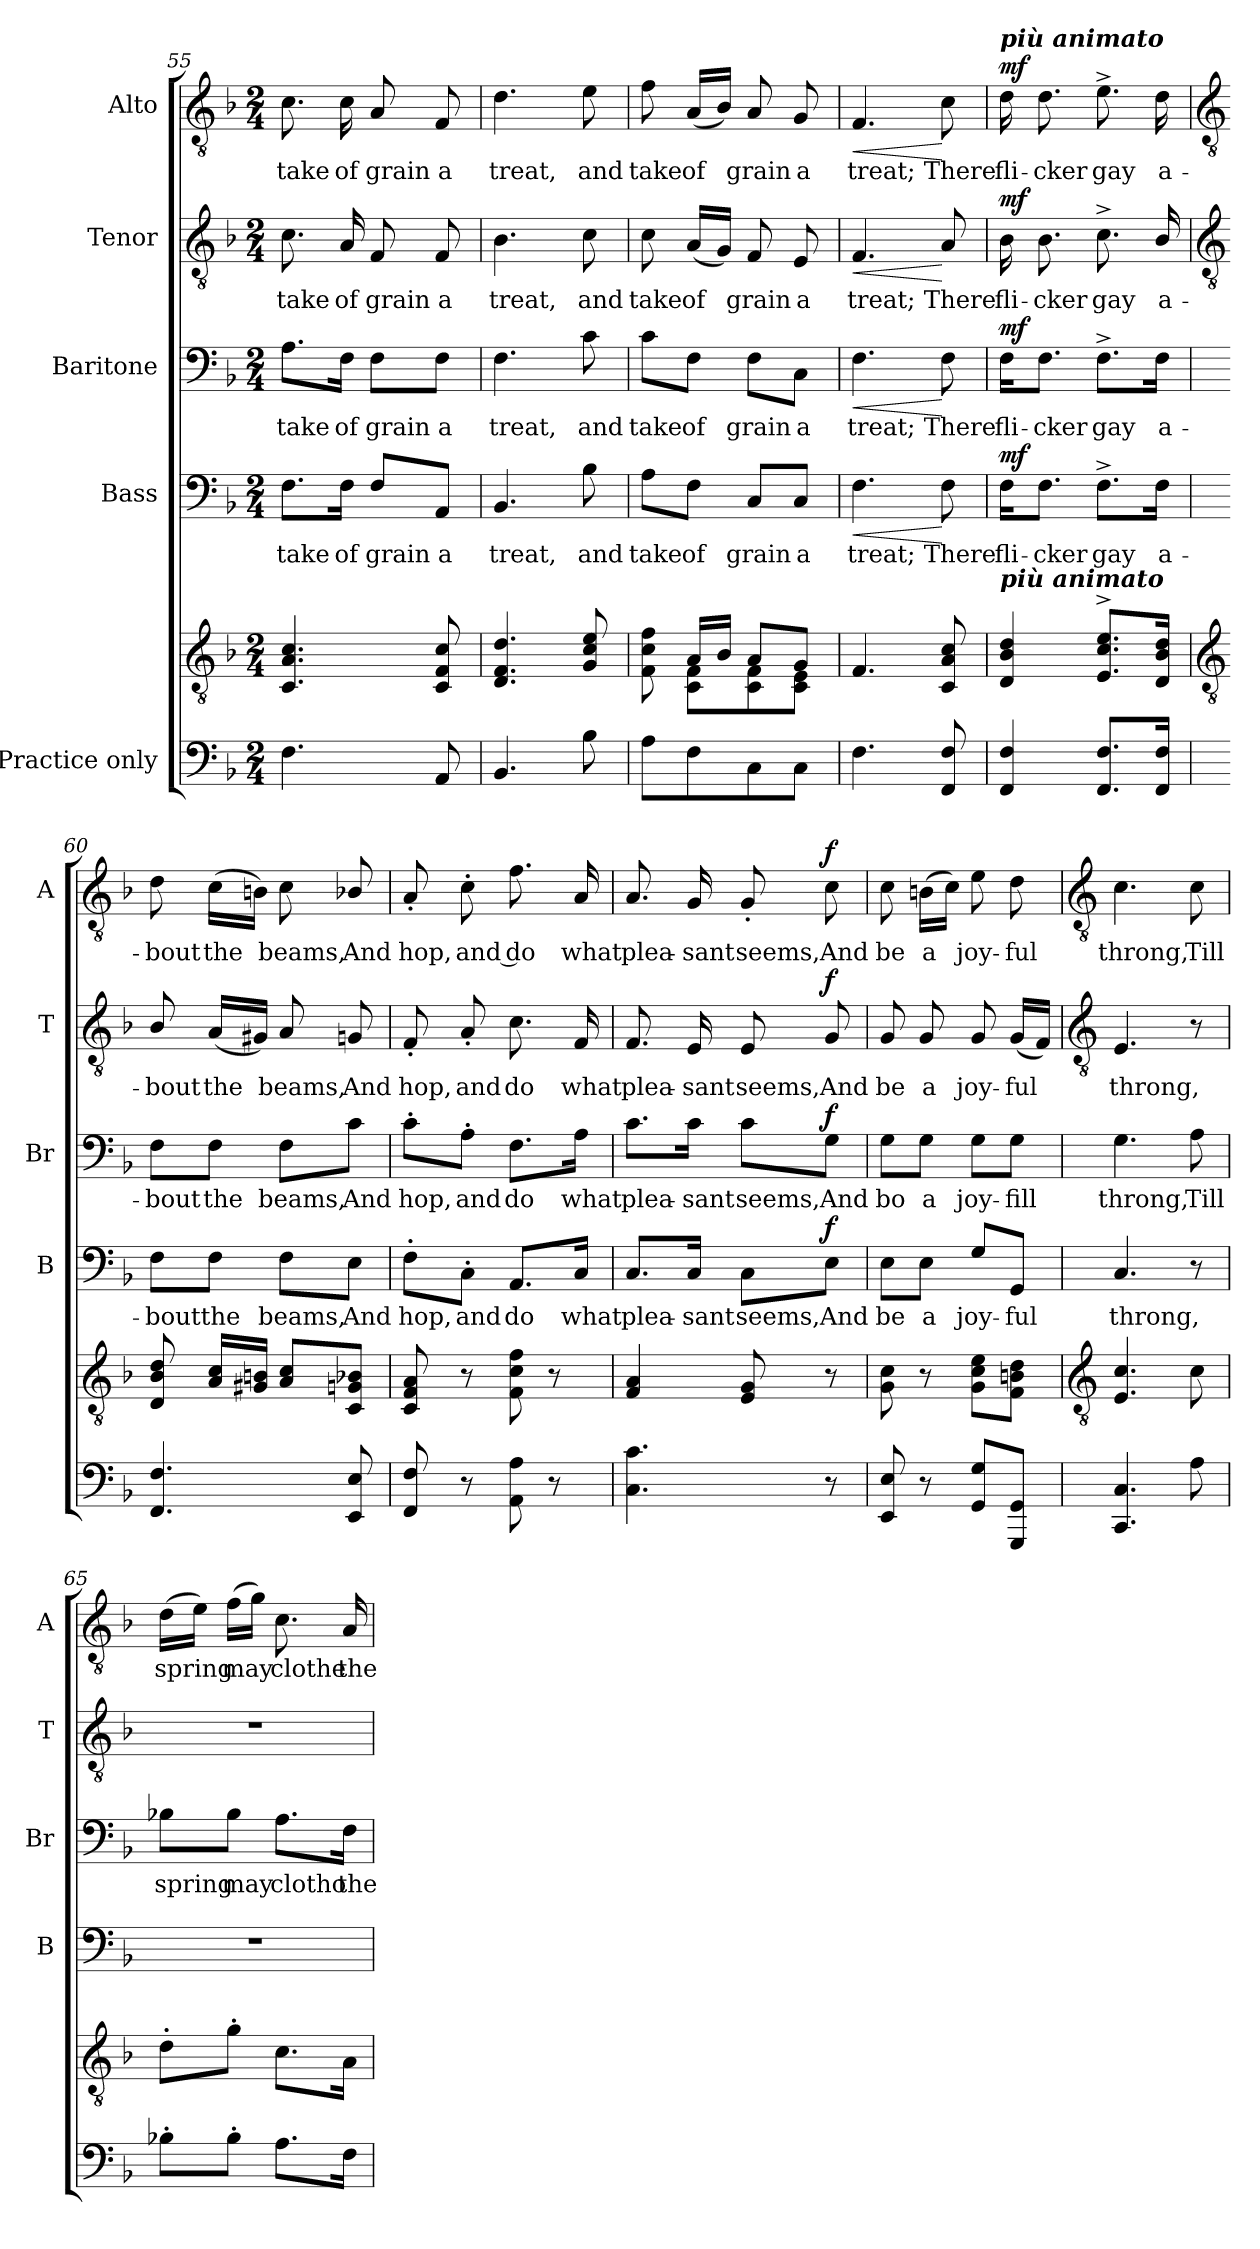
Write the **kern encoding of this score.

**kern	**kern	**dynam	**kern	**text	**dynam	**kern	**text	**dynam	**kern	**text	**dynam	**kern	**text	**dynam
*part5	*part5	*part5	*part4	*part4	*part4	*part3	*part3	*part3	*part2	*part2	*part2	*part1	*part1	*part1
*staff6	*staff5	*staff5/6	*staff4	*staff4	*staff4	*staff3	*staff3	*staff3	*staff2	*staff2	*staff2	*staff1	*staff1	*staff1
*I"Practice only	*	*	*I"Bass	*	*	*I"Baritone	*	*	*I"Tenor	*	*	*I"Alto	*	*
*	*	*	*I'B	*	*	*I'Br	*	*	*I'T	*	*	*I'A	*	*
*clefF4	*clefGv2	*	*clefF4	*	*	*clefF4	*	*	*clefGv2	*	*	*clefGv2	*	*
*k[b-]	*k[b-]	*	*k[b-]	*	*	*k[b-]	*	*	*k[b-]	*	*	*k[b-]	*	*
*F:	*F:	*	*F:	*	*	*F:	*	*	*F:	*	*	*F:	*	*
*M2/4	*M2/4	*	*M2/4	*	*	*M2/4	*	*	*M2/4	*	*	*M2/4	*	*
=55	=55	=55	=55	=55	=55	=55	=55	=55	=55	=55	=55	=55	=55	=55
*	*^	*	*	*	*	*	*	*	*	*	*	*	*	*
!	!	!LO:N:vis=1	!	!	!LO:LY:b	!	!	!LO:LY:b	!	!	!LO:LY:b	!	!	!LO:LY:b	!
4.F	4.C 4.A 4.c	2ryy	.	8.F\L	take	.	8.A\L	take	.	8.c	take	.	8.c	take	.
!	!	!	!	!	!LO:LY:b	!	!	!LO:LY:b	!	!	!LO:LY:b	!	!	!LO:LY:b	!
.	.	.	.	16F\Jk	of	.	16F\Jk	of	.	16A	of	.	16c	of	.
!	!	!	!	!	!LO:LY:b	!	!	!LO:LY:b	!	!	!LO:LY:b	!	!	!LO:LY:b	!
.	.	.	.	8F/L	grain	.	8F\L	grain	.	8F	grain	.	8A	grain	.
!	!	!	!	!	!LO:LY:b	!	!	!LO:LY:b	!	!	!LO:LY:b	!	!	!LO:LY:b	!
8AA	8C 8F 8c	.	.	8AA/J	a	.	8F\J	a	.	8F	a	.	8F	a	.
=56	=56	=56	=56	=56	=56	=56	=56	=56	=56	=56	=56	=56	=56	=56	=56
!	!	!LO:N:vis=1	!	!	!LO:LY:b	!	!	!LO:LY:b	!	!	!LO:LY:b	!	!	!LO:LY:b	!
4.BB-	4.D 4.F 4.d	2ryy	.	4.BB-	treat,	.	4.F	treat,	.	4.B-	treat,	.	4.d	treat,	.
!	!	!	!	!	!LO:LY:b	!	!	!LO:LY:b	!	!	!LO:LY:b	!	!	!LO:LY:b	!
8B-	8G 8c 8e	.	.	8B-	and	.	8c	and	.	8c	and	.	8e	and	.
=57	=57	=57	=57	=57	=57	=57	=57	=57	=57	=57	=57	=57	=57	=57	=57
!	!	!	!	!	!LO:LY:b	!	!	!LO:LY:b	!	!	!LO:LY:b	!	!	!LO:LY:b	!
8AL	8F\ 8c\ 8f\	8ryy	.	8A\L	take	.	8c\L	take	.	8c	take	.	8f	take	.
!	!	!	!	!	!LO:LY:b	!	!	!LO:LY:b	!	!	!LO:LY:b	!	!	!LO:LY:b	!
8F	16ALL	8C\ 8F\L	.	8F\J	of	.	8F\J	of	.	(<16ALL	of	.	(<16ALL	of	.
.	16B-JJ	.	.	.	.	.	.	.	.	16GJJ)	.	.	16B-JJ)	.	.
!	!	!	!	!	!LO:LY:b	!	!	!LO:LY:b	!	!	!LO:LY:b	!	!	!LO:LY:b	!
8C	8AL	8C\ 8F\	.	8C/L	grain	.	8F\L	grain	.	8F	grain	.	8A	grain	.
!	!	!	!	!	!LO:LY:b	!	!	!LO:LY:b	!	!	!LO:LY:b	!	!	!LO:LY:b	!
8CJ	8GJ	8C\ 8E\J	.	8C/J	a	.	8C\J	a	.	8E	a	.	8G	a	.
=58	=58	=58	=58	=58	=58	=58	=58	=58	=58	=58	=58	=58	=58	=58	=58
!	!	!	!LO:HP:b	!	!LO:LY:b	!LO:HP:b	!	!LO:LY:b	!LO:HP:b	!	!LO:LY:b	!LO:HP:b	!	!LO:LY:b	!LO:HP:b
4.F	4.F	2ryy	<	4.F	treat;	<	4.F	treat;	<	4.F	treat;	<	4.F	treat;	<
!	!	!	!	!	!LO:LY:b	!	!	!LO:LY:b	!	!	!LO:LY:b	!	!	!LO:LY:b	!
8FF 8F	8C 8A 8c	.	.	8F	There	[	8F	There	[	8A	There	[	8c	There	[
*	*v	*v	*	*	*	*	*	*	*	*	*	*	*	*	*
.	.	[	.	.	.	.	.	.	.	.	.	.	.	.
=59	=59	=59	=59	=59	=59	=59	=59	=59	=59	=59	=59	=59	=59	=59
*	*^	*	*	*	*	*	*	*	*	*	*	*	*	*
!	!	!	!	!	!	!	!	!	!	!	!	!	!LO:TX:a:Bi:t=più animato	!	!
!	!LO:TX:a:Bi:t=più animato	!	!	!	!	!	!	!	!	!	!	!	!	!	!
!	!	!	!LO:DY:b=2	!	!LO:LY:b	!	!	!LO:LY:b	!	!	!LO:LY:b	!	!	!LO:LY:b	!
!	!	!	!LO:DY:n=1:b	!	!	!LO:DY:b	!	!	!LO:DY:b	!	!	!LO:DY:b	!	!	!LO:DY:b
4FF 4F	4D 4B- 4d	2ryy	mf mf	16F\KL	fli-	mf	16F\KL	fli-	mf	16B-	fli-	mf	16d	fli-	mf
!	!	!	!	!	!LO:LY:b	!	!	!LO:LY:b	!	!	!LO:LY:b	!	!	!LO:LY:b	!
.	.	.	.	8.F\J	-cker	.	8.F\J	-cker	.	8.B-	-cker	.	8.d	-cker	.
!	!	!	!	!	!LO:LY:b	!	!	!LO:LY:b	!	!	!LO:LY:b	!	!	!LO:LY:b	!
8.FF 8.FL	8.E^ 8.c^ 8.e^L	.	.	8.F^\L	gay	.	8.F^\L	gay	.	8.c^	gay	.	8.e^	gay	.
!	!	!	!	!	!LO:LY:b	!	!	!LO:LY:b	!	!	!LO:LY:b	!	!	!LO:LY:b	!
16FF 16FJ	16D 16B- 16dJ	.	.	16F\Jk	a-	.	16F\Jk	a-	.	16B-/	a-	.	16d	a-	.
*	*v	*v	*	*	*	*	*	*	*	*	*	*	*	*	*
!!LO:LB:g=z
=60	=60	=60	=60	=60	=60	=60	=60	=60	=60	=60	=60	=60	=60	=60
*	*clefGv2	*	*	*	*	*	*	*	*clefGv2	*	*	*clefGv2	*	*
!	!	!	!	!LO:LY:b	!	!	!LO:LY:b	!	!	!LO:LY:b	!	!	!LO:LY:b	!
4.FF 4.F	8D 8B- 8d	.	8F\L	-boutthe	.	8F\L	-bout	.	8B-/	-bout	.	8d	-bout	.
!	!	!	!	!	!	!	!LO:LY:b	!	!	!LO:LY:b	!	!	!LO:LY:b	!
.	16A 16cLL	.	8F\J	.	.	8F\J	the	.	(<16ALL	the	.	(>16cLL	the	.
.	16G#X 16BnJJ	.	.	.	.	.	.	.	16G#XJJ)	.	.	16BnJJ)	.	.
!	!	!	!	!LO:LY:b	!	!	!LO:LY:b	!	!	!LO:LY:b	!	!	!LO:LY:b	!
.	8A 8cL	.	8F\L	beams,	.	8F\L	beams,	.	8A	beams,	.	8c	beams,	.
!	!	!	!	!LO:LY:b	!	!	!LO:LY:b	!	!	!LO:LY:b	!	!	!LO:LY:b	!
8EE 8E	8C 8Gn 8B-XJ	.	8E\J	And	.	8c\J	And	.	8Gn	And	.	8B-X/	And	.
=61	=61	=61	=61	=61	=61	=61	=61	=61	=61	=61	=61	=61	=61	=61
!	!	!	!	!LO:LY:b	!	!	!LO:LY:b	!	!	!LO:LY:b	!	!	!LO:LY:b	!
8FF 8F	8C 8F 8A	.	8F'\L	hop,	.	8c'\L	hop,	.	8F'	hop,	.	8A'	hop,	.
!	!	!	!	!LO:LY:b	!	!	!LO:LY:b	!	!	!LO:LY:b	!	!	!LO:LY:b	!
8r	8r	.	8C'\J	and	.	8A'\J	and	.	8A'	and	.	8c'	and do	.
!	!	!	!	!LO:LY:b	!	!	!LO:LY:b	!	!	!LO:LY:b	!	!	!	!
8AA 8A	8F\ 8c\ 8f\	.	8.AA/L	do	.	8.F\L	do	.	8.c	do	.	8.f	.	.
8r	8r	.	.	.	.	.	.	.	.	.	.	.	.	.
!	!	!	!	!LO:LY:b	!	!	!LO:LY:b	!	!	!LO:LY:b	!	!	!LO:LY:b	!
.	.	.	16C/Jk	what	.	16A\Jk	what	.	16F	what	.	16A	what	.
=62	=62	=62	=62	=62	=62	=62	=62	=62	=62	=62	=62	=62	=62	=62
!	!	!	!	!LO:LY:b	!	!	!LO:LY:b	!	!	!LO:LY:b	!	!	!LO:LY:b	!
4.C 4.c	4F 4A	.	8.C/L	plea-	.	8.c\L	plea-	.	8.F	plea-	.	8.A	plea-	.
!	!	!	!	!LO:LY:b	!	!	!LO:LY:b	!	!	!LO:LY:b	!	!	!LO:LY:b	!
.	.	.	16C/Jk	-sant	.	16c\Jk	-sant	.	16E	-sant	.	16G	-sant	.
!	!	!	!	!LO:LY:b	!	!	!LO:LY:b	!	!	!LO:LY:b	!	!	!LO:LY:b	!
.	8E 8G	.	8C\L	seems,	.	8c\L	seems,	.	8E	seems,	.	8G'	seems,	.
!	!	!	!	!LO:LY:b	!LO:DY:b	!	!LO:LY:b	!LO:DY:b	!	!LO:LY:b	!LO:DY:b	!	!LO:LY:b	!LO:DY:b
8r	8r	.	8E\J	And	f	8G\J	And	f	8G	And	f	8c	And	f
=63	=63	=63	=63	=63	=63	=63	=63	=63	=63	=63	=63	=63	=63	=63
!	!	!	!	!LO:LY:b	!	!	!LO:LY:b	!	!	!LO:LY:b	!	!	!LO:LY:b	!
8EE 8E	8G\ 8c\	.	8E\L	be	.	8G\L	bo	.	8G	be	.	8c	be	.
!	!	!	!	!LO:LY:b	!	!	!LO:LY:b	!	!	!LO:LY:b	!	!	!LO:LY:b	!
8r	8r	.	8E\J	a	.	8G\J	a	.	8G	a	.	(>16BnLL	a	.
.	.	.	.	.	.	.	.	.	.	.	.	16cJJ)	.	.
!	!	!	!	!LO:LY:b	!	!	!LO:LY:b	!	!	!LO:LY:b	!	!	!LO:LY:b	!
8GG 8GL	8G 8c 8eL	.	8G/L	joy-	.	8G\L	joy-	.	8G	joy-	.	8e	joy-	.
!	!	!	!	!LO:LY:b	!	!	!LO:LY:b	!	!	!LO:LY:b	!	!	!LO:LY:b	!
8GGG 8GGJ	8F 8Bn 8dJ	.	8GG/J	-ful	.	8G\J	-fill	.	(<16GLL	-ful	.	8d	-ful	.
.	.	.	.	.	.	.	.	.	16FJJ)	.	.	.	.	.
!!LO:LB:g=z
=64	=64	=64	=64	=64	=64	=64	=64	=64	=64	=64	=64	=64	=64	=64
*	*clefGv2	*	*	*	*	*	*	*	*clefGv2	*	*	*clefGv2	*	*
!	!	!	!	!LO:LY:b	!	!	!LO:LY:b	!	!	!LO:LY:b	!	!	!LO:LY:b	!
4.CC 4.C	4.E 4.c	.	4.C	throng,	.	4.G	throng,	.	4.E	throng,	.	4.c	throng,	.
!	!	!	!	!	!	!	!LO:LY:b	!	!	!	!	!	!LO:LY:b	!
8A	8c	.	8r	.	.	8A	Till	.	8r	.	.	8c	Till	.
=65	=65	=65	=65	=65	=65	=65	=65	=65	=65	=65	=65	=65	=65	=65
!	!	!	!LO:N:vis=1	!	!	!	!LO:LY:b	!	!LO:N:vis=1	!	!	!	!LO:LY:b	!
8B-X'L	8d'L	.	2r	.	.	8B-X\L	spring	.	2r	.	.	(>16dLL	spring	.
.	.	.	.	.	.	.	.	.	.	.	.	16eJJ)	.	.
!	!	!	!	!	!	!	!LO:LY:b	!	!	!	!	!	!LO:LY:b	!
8B-'J	8g'J	.	.	.	.	8B-\J	may	.	.	.	.	(>16fLL	may	.
.	.	.	.	.	.	.	.	.	.	.	.	16gJJ)	.	.
!	!	!	!	!	!	!	!LO:LY:b	!	!	!	!	!	!LO:LY:b	!
8.AL	8.cL	.	.	.	.	8.A\L	clotho	.	.	.	.	8.c	clothe	.
!	!	!	!	!	!	!	!LO:LY:b	!	!	!	!	!	!LO:LY:b	!
16FJ	16AJ	.	.	.	.	16F\Jk	the	.	.	.	.	16A	the	.
=	=	=	=	=	=	=	=	=	=	=	=	=	=	=
*-	*-	*-	*-	*-	*-	*-	*-	*-	*-	*-	*-	*-	*-	*-
